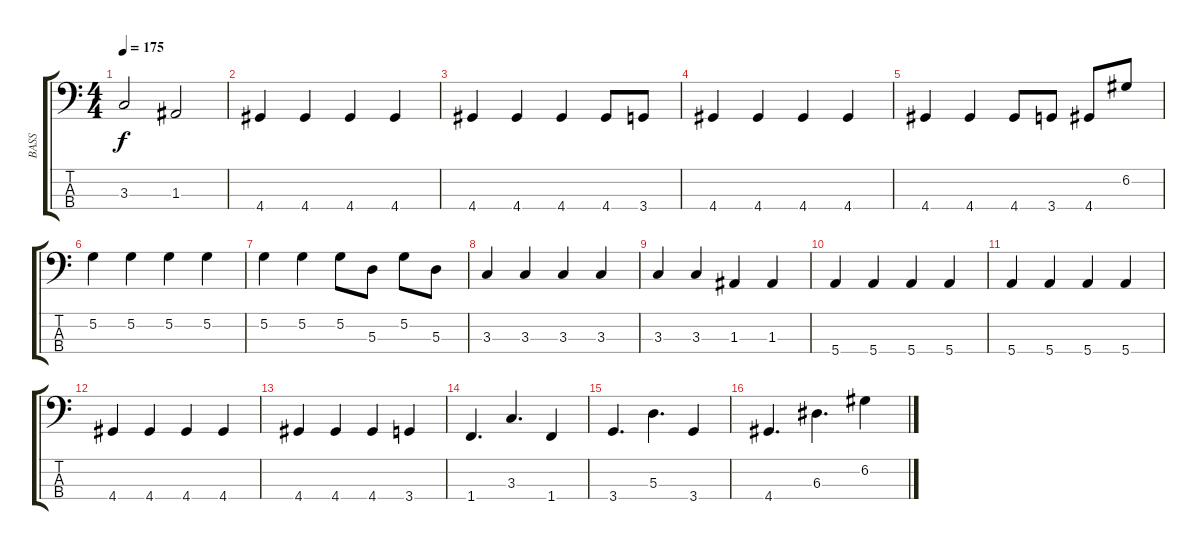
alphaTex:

\track ("BASS" "BASS") {instrument electricbassfinger}
\staff {score tabs}
\tuning (G2 D2 A1 E1) {hide}
\ts (4 4)
\tempo 175
\clef f4
\ks c
3.3.2{dy f} 1.3.2 |
4.4.4 4.4.4 4.4.4 4.4.4 |
4.4.4 4.4.4 4.4.4 4.4.8 3.4.8 |
4.4.4 4.4.4 4.4.4 4.4.4 |
4.4.4 4.4.4 4.4.8 3.4.8 4.4.8 6.2.8 |
5.2.4 5.2.4 5.2.4 5.2.4 |
5.2.4 5.2.4 5.2.8 5.3.8 5.2.8 5.3.8 |
3.3.4 3.3.4 3.3.4 3.3.4 |
3.3.4 3.3.4 1.3.4 1.3.4 |
5.4.4 5.4.4 5.4.4 5.4.4 |
5.4.4 5.4.4 5.4.4 5.4.4 |
4.4.4 4.4.4 4.4.4 4.4.4 |
4.4.4 4.4.4 4.4.4 3.4.4 |
1.4.4{d} 3.3.4{d} 1.4.4 |
3.4.4{d} 5.3.4{d} 3.4.4 |
4.4.4{d} 6.3.4{d} 6.2.4
